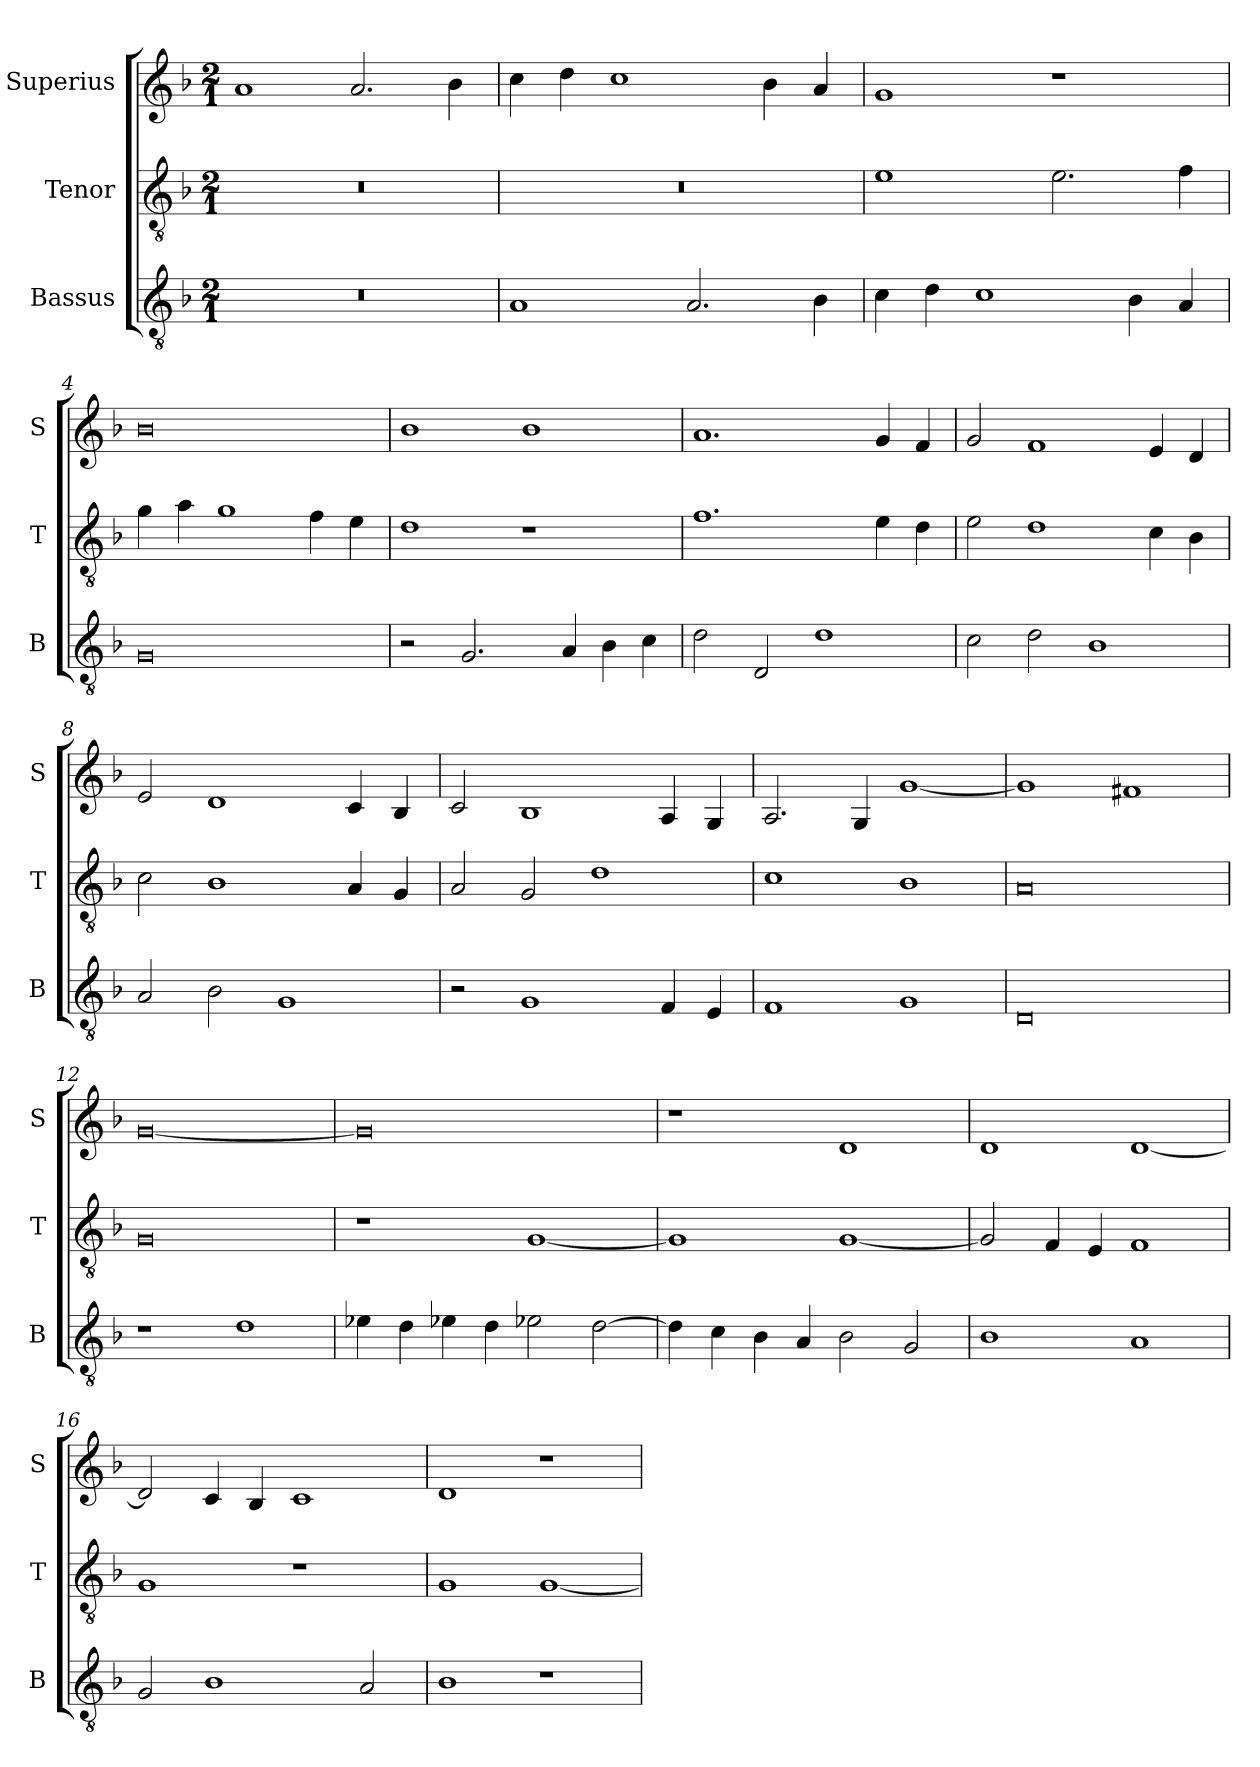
**kern	**kern	**kern
*part3	*part2	*part1
*staff3	*staff2	*staff1
*I"Bassus	*I"Tenor	*I"Superius
*I'B	*I'T	*I'S
*clefGv2	*clefGv2	*clefG2
*k[b-]	*k[b-]	*k[b-]
*M2/1	*M2/1	*M2/1
=1	=1	=1
0r	0r	1a
.	.	2.a/
.	.	4b-\
=2	=2	=2
1A	0r	4cc\
.	.	4dd\
.	.	1cc
2.A/	.	.
.	.	4b-\
4B-\	.	4a/
=3	=3	=3
4c\	1e	1g
4d\	.	.
1c	.	.
.	2.e\	1r
4B-\	.	.
4A/	4f\	.
=4	=4	=4
0G	4g\	0b-
.	4a\	.
.	1g	.
.	4f\	.
.	4e\	.
=5	=5	=5
2r	1d	1b-
2.G/	.	.
.	1r	1b-
4A/	.	.
4B-\	.	.
4c\	.	.
=6	=6	=6
2d\	1.f	1.a
2D/	.	.
1d	.	.
.	4e\	4g/
.	4d\	4f/
=7	=7	=7
2c\	2e\	2g/
2d\	1d	1f
1B-	.	.
.	4c\	4e/
.	4B-\	4d/
=8	=8	=8
2A/	2c\	2e/
2B-\	1B-	1d
1G	.	.
.	4A/	4c/
.	4G/	4B-/
=9	=9	=9
2r	2A/	2c/
1G	2G/	1B-
.	1d	.
4F/	.	4A/
4E/	.	4G/
=10	=10	=10
1F	1c	2.A/
.	.	4G/
1G	1B-	[1g
=11	=11	=11
0D	0A	1g]
.	.	1f#X
=12	=12	=12
1r	0G	[0g
1d	.	.
=13	=13	=13
4e-X\	1r	0g]
4d\	.	.
4e-X\	.	.
4d\	.	.
2e-X\	[1G	.
[2d\	.	.
=14	=14	=14
4d\]	1G]	1r
4c\	.	.
4B-\	.	.
4A/	.	.
2B-\	[1G	1d
2G/	.	.
=15	=15	=15
1B-	2G/]	1d
.	4F/	.
.	4E/	.
1A	1F	[1d
=16	=16	=16
2G/	1G	2d/]
1B-	.	4c/
.	.	4B-/
.	1r	1c
2A/	.	.
=17	=17	=17
1B-	1G	1d
1r	[1G	1r
=	=	=
*-	*-	*-
